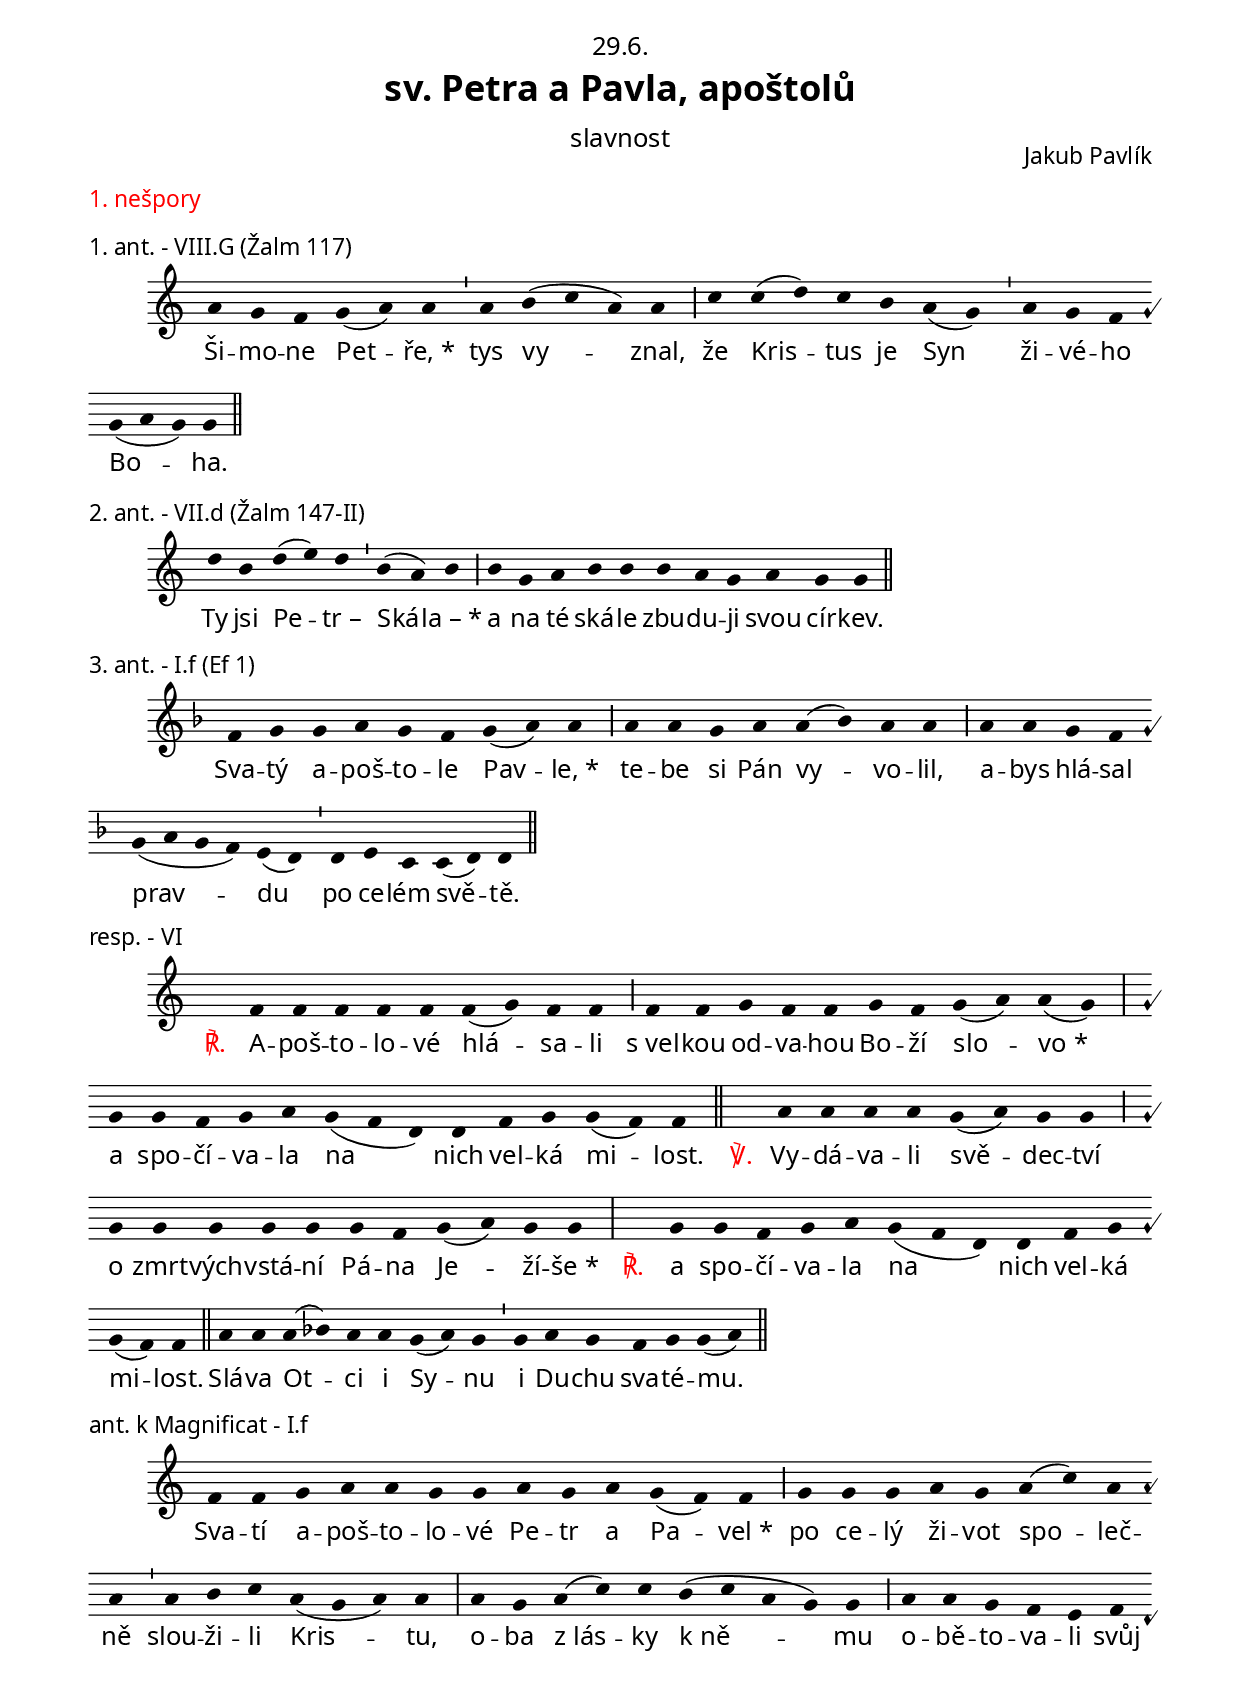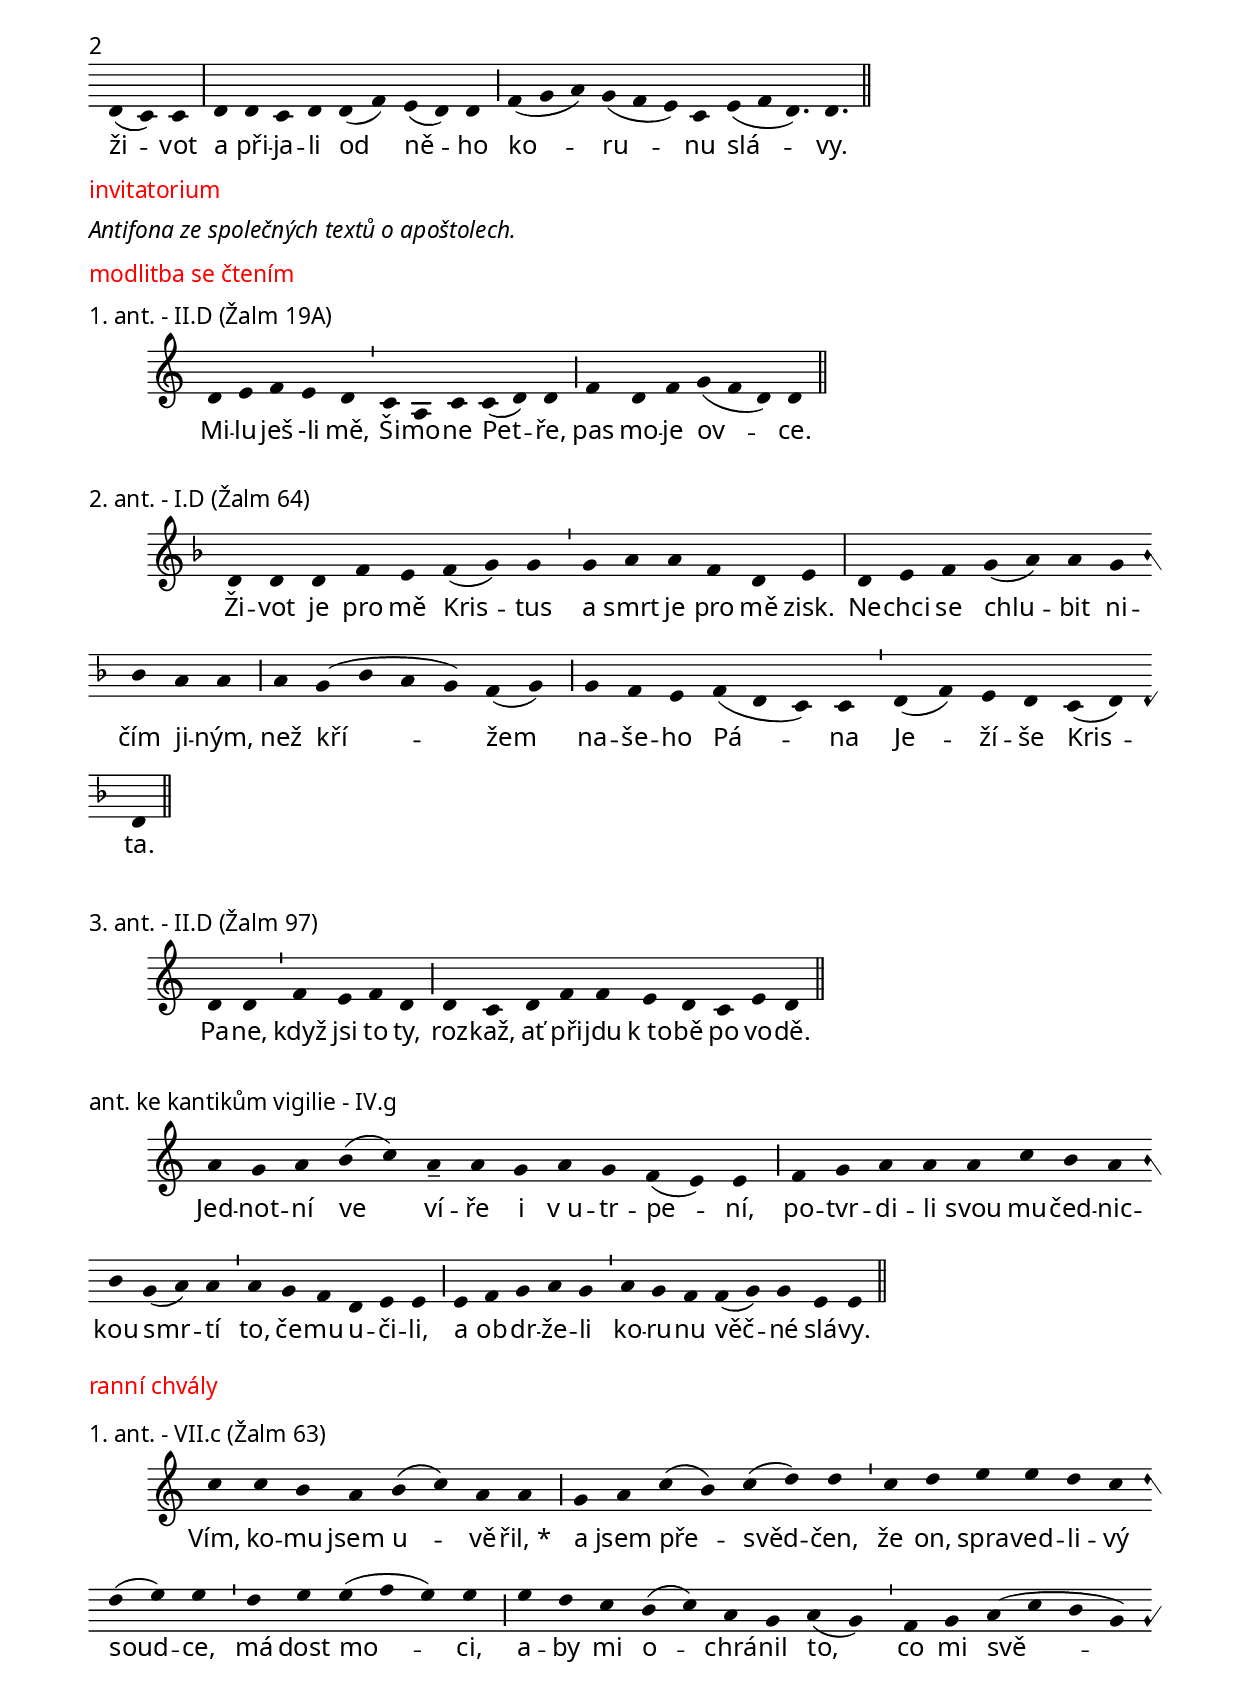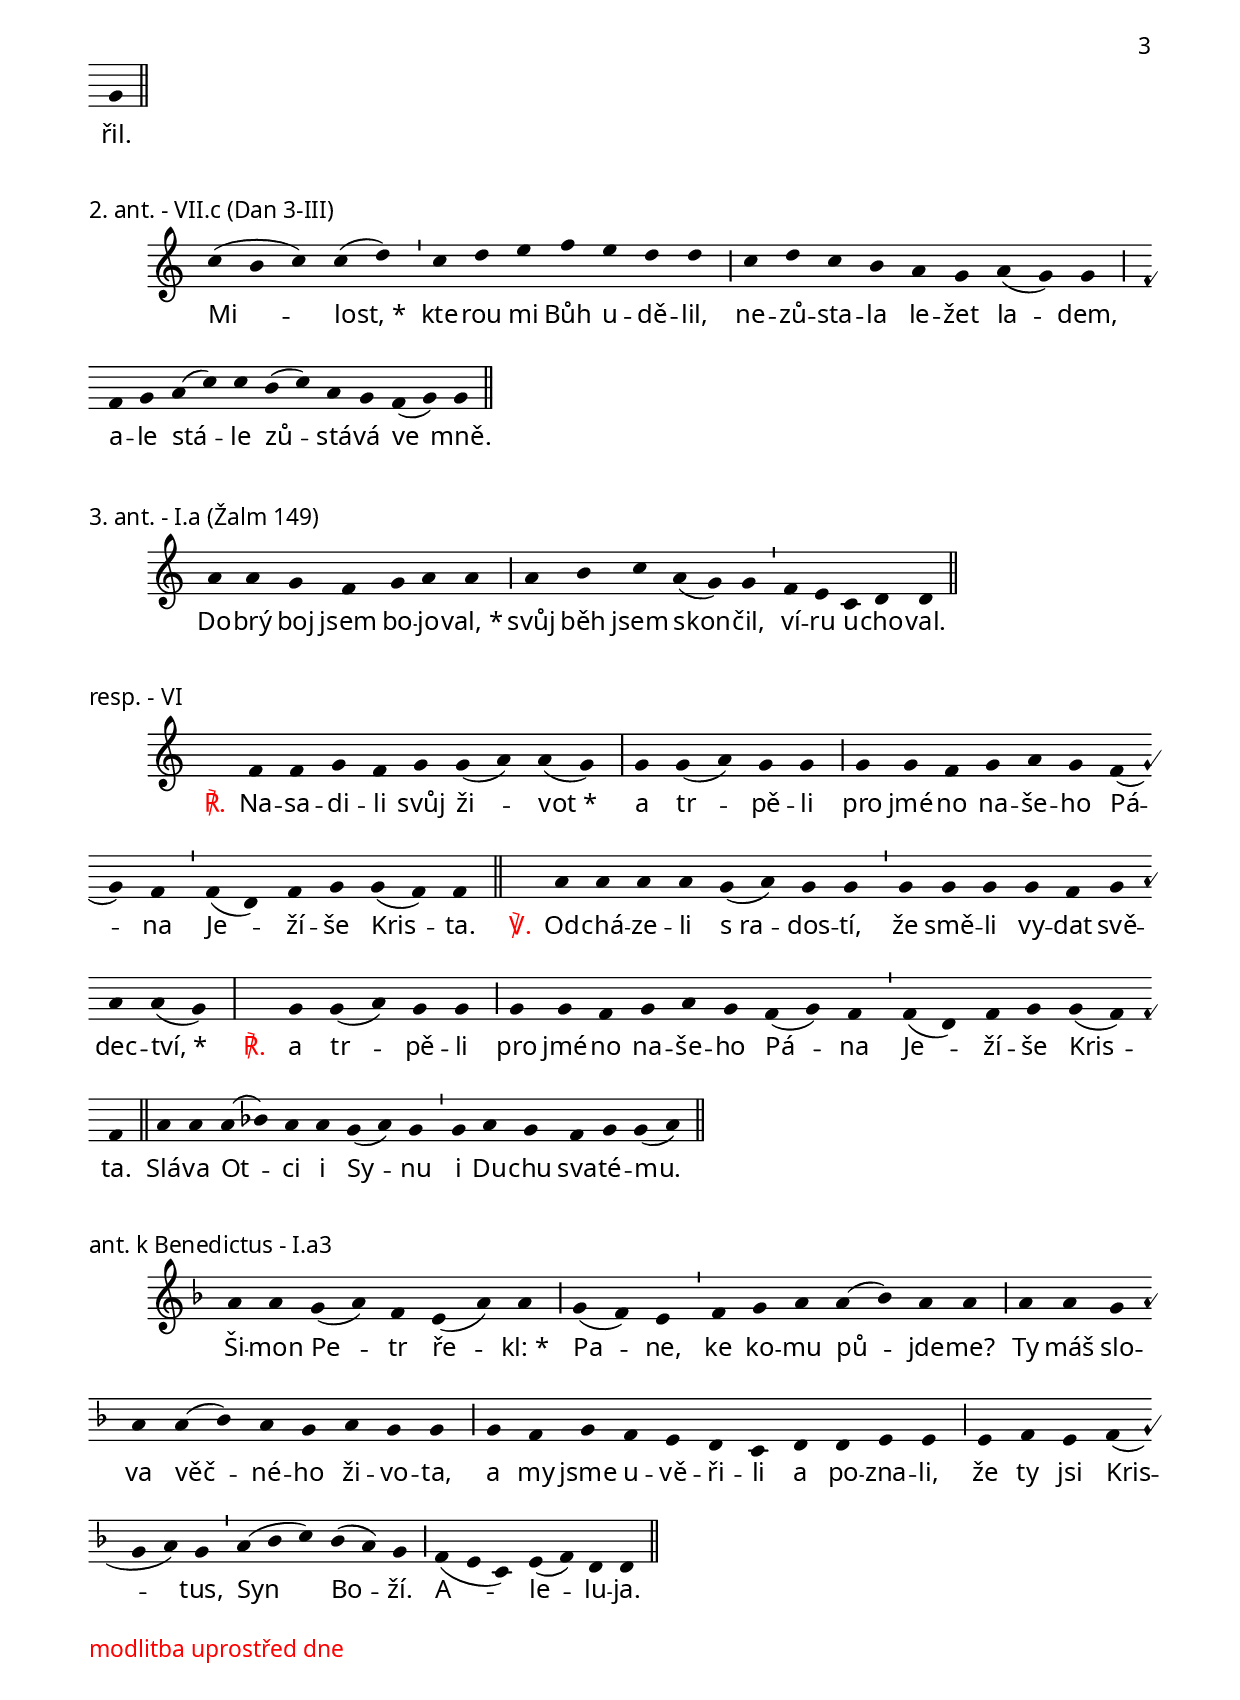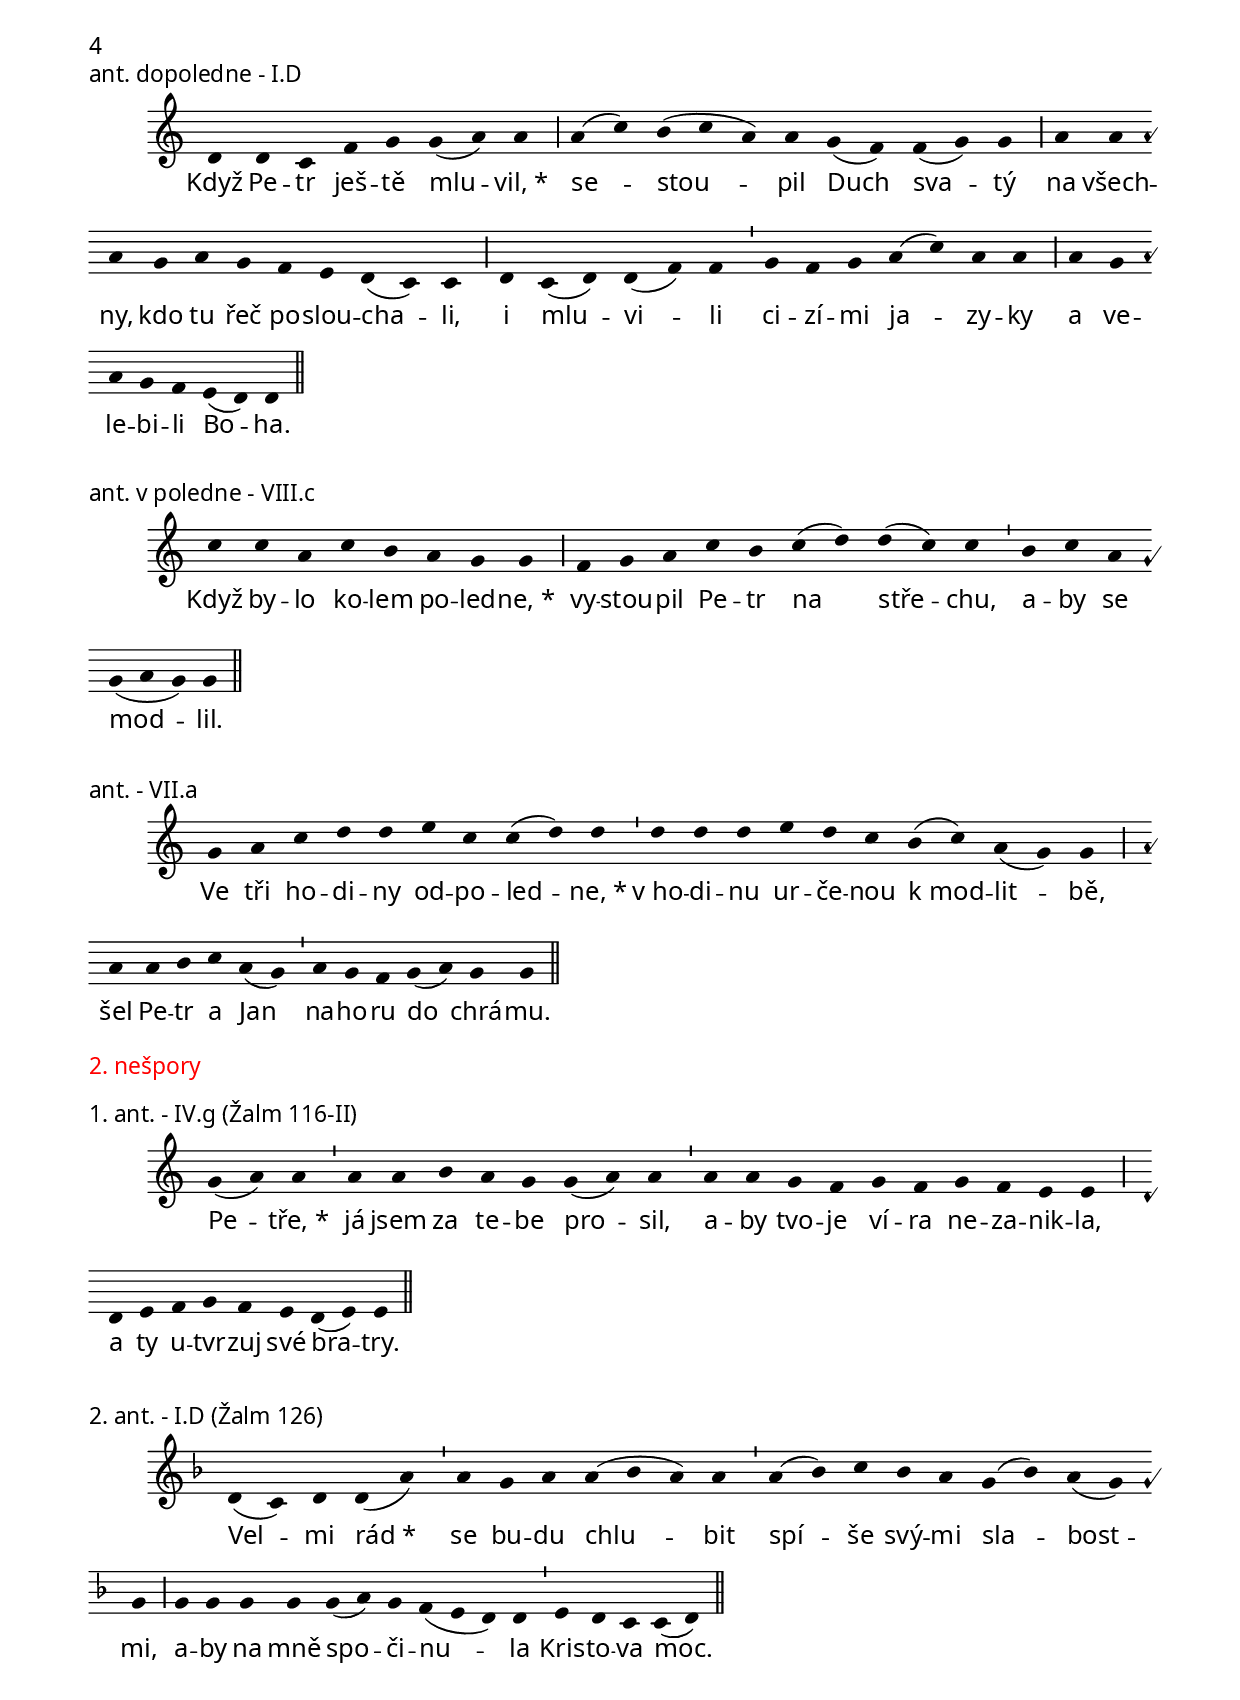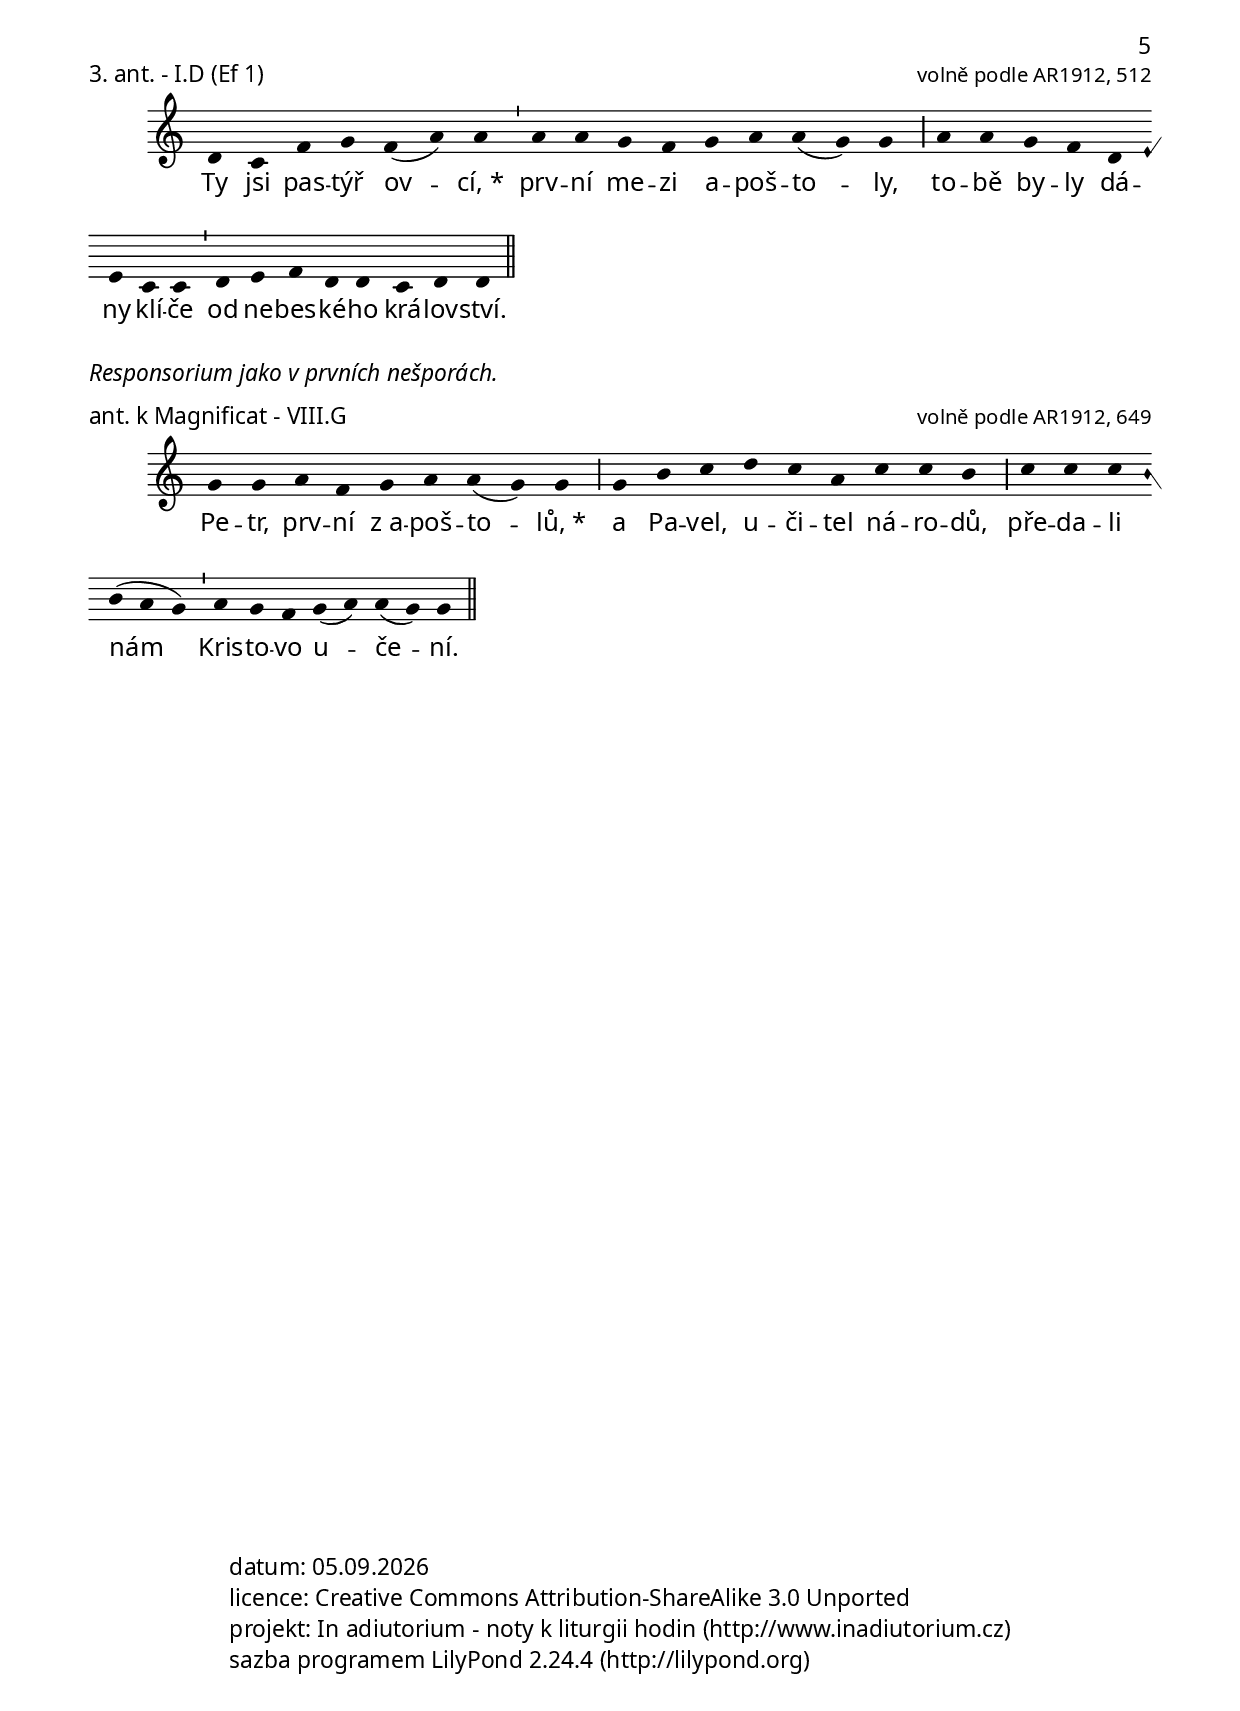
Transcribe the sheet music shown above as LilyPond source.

\version "2.15.37"

\include "../spolecne.ly"
\include "../dilyresponsorii.ly"

\header {
  title = \markup\titleSvatek
            "sv. Petra a Pavla, apoštolů"
            slavnost
            29.6.
  composer = "Jakub Pavlík"
}

\markup {\nadpisHodinka {"1. nešpory"}}

\score {
  \relative c'' {
    \choralniRezim
    a4 g f g( a) a \barMin
    a b( c a) a \barMaior
    c c( d) c b a( g) \barMin
    a g f g( a g) g \barFinalis
  }
  \addlyrics {
    Ši -- mo -- ne Pet -- ře,_*
    tys vy -- znal,
    že Kris -- tus je Syn
    ži -- vé -- ho Bo -- ha.
  }
  \header {
    quid = "1. ant."
    modus = "VIII"
    differentia = "G"
    psalmus = "Žalm 117"
    id = "1ne-a1"
    piece = \markup {\sestavTitulek}
  }
}

\score {
  \relative c'' {
    \choralniRezim
    d4 b d( e) d \barMin
    b( a) b \barMaior
    b g a b b b a g a g g \barFinalis
  }
  \addlyrics {
    Ty jsi Pe -- tr_–
    Ská -- la_–_*
    a na té ská -- le zbu -- du -- ji svou cír -- kev.
  }
  \header {
    quid = "2. ant."
    modus = "VII"
    differentia = "d"
    psalmus = "Žalm 147-II"
    id = "1ne-a2"
    piece = \markup {\sestavTitulek}
  }
}

\score {
  \relative c' {
    \choralniRezim
    \key f \major
    f4 g g a g f g( a) a \barMaior
    a a g a a( bes) a a \barMaior
    a a g f g( a g f) e( d) \barMin
    d e c c( d) d \barFinalis
  }
  \addlyrics {
    Sva -- tý a -- poš -- to -- le Pav -- le,_*
    te -- be si Pán vy -- vo -- lil,
    a -- bys hlá -- sal prav -- du
    po ce -- lém svě -- tě.
  }
  \header {
    quid = "3. ant."
    modus = "I"
    differentia = "f"
    psalmus = "Ef 1"
    id = "1ne-a3"
    piece = \markup {\sestavTitulek}
  }
}

\score {
  \relative c' {
    \choralniRezim

    % R
    \neviditelna f
    f f f f f f( g) f f \barMaior
    f f g f f g f g( a) a( g) \barMax
    g g f g a g( f d) d f g g( f) f \barFinalis
    % V
    \neviditelna a
    a4 a a a g( a) g g \barMaior
    g g g g g g f g( a) g g \barMax
    % R
    \neviditelna a
    g g f g a g( f d) d f g g( f) f \barFinalis
    % Slava
    \respVIdoxologie \barFinalis
  }
  \addlyrics {
    \Response A -- poš -- to -- lo -- vé hlá -- sa -- li
    s_vel -- kou od -- va -- hou Bo -- ží slo -- vo_*
    a spo -- čí -- va -- la na nich vel -- ká mi -- lost.
    \Verse Vy -- dá -- va -- li svě -- dec -- tví
    o zmrt -- vých -- vstá -- ní Pá -- na Je -- ží -- še_*
    \Response a spo -- čí -- va -- la na nich vel -- ká mi -- lost.
    \textRespDoxologie
  }
  \header {
    quid = "resp."
    modus = "VI"
    id = "1ne-r"
    piece = \markup {\sestavTitulekResp}
  }
}

\score {
  \relative c' {
    \choralniRezim
    f4 f g a a g g a g a g( f) f \barMaior
    g g g a g a( c) a a \barMin a b c a( g a) a \barMax
    a g a( c) c b( c a g) g \barMaior a a g f e f d( c) c \barMax
    d d c d d( f) e( d) d \barMaior f( g a) g( f e) c e( f d4.) d \barFinalis
  }
  \addlyrics {
    Sva -- tí a -- poš -- to -- lo -- vé Pe -- tr a Pa -- vel_*
    po ce -- lý ži -- vot spo -- leč -- ně slou -- ži -- li Kris -- tu,
    o -- ba z_lás -- ky k_ně -- mu o -- bě -- to -- va -- li svůj ži -- vot
    a při -- ja -- li od ně -- ho ko -- ru -- nu slá -- vy.
  }
  \header {
    quid = "ant. k Magnificat"
    modus = "I"
    differentia = "f"
    psalmus = ""
    id = "1ne-amag"
    piece = \markup {\sestavTitulekBezZalmu}
  }
}

\markup {\nadpisHodinka {"invitatorium"}}

\markup\italic{
  \chant-ref "invit" "commune/commune_apostol.ly#invit" {
    Antifona
  }
  \chant-ref "invit-velik" "commune/commune_apostol.ly#invit-velik" {
    ze společných textů o apoštolech.
  }
}

\markup {\nadpisHodinka {"modlitba se čtením"}}

\score {
  \relative c' {
    \choralniRezim
    d4 e f e d \barMin
    c a c c( d) d \barMaior
    f d f g( f d) d \barFinalis
  }
  \addlyrics {
    Mi -- lu -- ješ -li mě,
    Ši -- mo -- ne Pet -- ře,
    pas mo -- je ov -- ce.
  }
  \header {
    quid = "1. ant."
    modus = "II"
    differentia = "D"
    psalmus = "Žalm 19A"
    id = "mc-a1"
    piece = \markup {\sestavTitulek}
  }
}

\score {
  \relative c' {
    \choralniRezim
    \key f \major
    d4 d d f e f( g) g \barMin
    g a a f d e \barMax
    d e f g( a) a g bes a a \barMaior
    a g( bes a g) f( g) \barMaior
    g f e f( d c) c \barMin
    d( f) e d c( d) d \barFinalis
  }
  \addlyrics {
    Ži -- vot je pro mě Kris -- tus
    a smrt je pro mě zisk.
    Ne -- chci se chlu -- bit ni -- čím ji -- ným,
    než kří -- žem
    na -- še -- ho Pá -- na
    Je -- ží -- še Kris -- ta.
  }
  \header {
    quid = "2. ant."
    modus = "I"
    differentia = "D"
    psalmus = "Žalm 64"
    fial = "pust_svatytyden.ly#odpo"
    id = "mc-a2"
    piece = \markup {\sestavTitulek}
  }
}

\score {
  \relative c' {
    \choralniRezim
    d4 d \barMin f e f d \barMaior
    d c
    d f f e d c e d \barFinalis
  }
  \addlyrics {
    Pa -- ne, když jsi to ty,
    roz -- kaž,
    ať při -- jdu k_to -- bě po vo -- dě.
  }
  \header {
    quid = "3. ant."
    modus = "II"
    differentia = "D"
    psalmus = "Žalm 97"
    id = "mc-a3"
    piece = \markup {\sestavTitulek}
  }
}

\score {
  \relative c'' {
    \choralniRezim
    a4 g a b( c) a-- a g a g f( e) e \barMaior
    f g a a a c b a b g( a) a \barMin
    a g f d e e \barMaior
    e f g a g \barMin
    a g f f( g) g e e \barFinalis
  }
  \addlyrics {
    Jed -- not -- ní ve ví -- ře i v_u -- tr -- pe -- ní,
    po -- tvr -- di -- li svou mu -- čed -- nic -- kou smr -- tí
    to, če -- mu u -- či -- li,
    a ob -- dr -- že -- li
    ko -- ru -- nu věč -- né slá -- vy.
  }
  \header {
    quid = "ant. ke kantikům vigilie"
    modus = "IV"
    differentia = "g"
    psalmus = ""
    id = "mc-avig"
    piece = \markup {\sestavTitulekBezZalmu}
  }
}

\markup {\nadpisHodinka {"ranní chvály"}}

\score {
  \relative c'' {
    \choralniRezim
    c4 c b a b( c) a a \barMaior
    g a c( b) c( d) d \barMin
    c d e e d c d( e) e \barMin
    d e e( f e) e \barMaior
    e d c b( c) a g a( g) \barMin f g a( c b g) g \barFinalis
  }
  \addlyrics {
    Vím, ko -- mu jsem u -- vě -- řil,_*
    a jsem pře -- svěd -- čen,
    že on, spra -- ved -- li -- vý soud -- ce,
    má dost mo -- ci,
    a -- by mi o -- chrá -- nil to, co mi svě -- řil.
  }
  \header {
    quid = "1. ant."
    modus = "VII"
    differentia = "c"
    psalmus = "Žalm 63"
    placet = "delší recitace na e je pro antifony VII. modu hodně netypická,
    ale jsem nakloněn myslet si, že tady je to tolerovatelné"
    id = "rch-a1"
    piece = \markup {\sestavTitulek}
  }
}

\score {
  \relative c'' {
    \choralniRezim
    c4( b c) c( d) \barMin c d e f e d d \barMaior
    c d c b a g a( g) g \barMaior
    f g a( c) c b( c) a g f( g) g \barFinalis
  }
  \addlyrics {
    Mi -- lost,_* kte -- rou mi Bůh u -- dě -- lil,
    ne -- zů -- sta -- la le -- žet la -- dem,
    a -- le stá -- le zů -- stá -- vá ve mně.
  }
  \header {
    quid = "2. ant."
    modus = "VII"
    differentia = "c"
    psalmus = "Dan 3-III"
    id = "rch-a2"
    piece = \markup {\sestavTitulek}
  }
}

\score {
  \relative c'' {
    \choralniRezim
    a4 a g f g a a \barMaior
    a b c a( g) g \barMin
    f e c d d \barFinalis
  }
  \addlyrics {
    Do -- brý boj jsem bo -- jo -- val,_*
    svůj běh jsem skon -- čil,
    ví -- ru u -- cho -- val.
  }
  \header {
    quid = "3. ant."
    modus = "I"
    differentia = "a"
    psalmus = "Žalm 149"
    id = "rch-a3"
    piece = \markup {\sestavTitulek}
  }
}

\score {
  \relative c' {
    \choralniRezim

    % R
    \neviditelna f
    f4 f g f g g( a) a( g) \barMax
    g g( a) g g \barMaior
    g g f g a g f( g) f \barMin
    f( d) f g g( f) f \barFinalis
    % V
    \neviditelna a
    a4 a a a g( a) g g \barMin
    g g g g f g a a( g) \barMax
    % R
    \neviditelna a
    g g( a) g g \barMaior
    g g f g a g f( g) f \barMin
    f( d) f g g( f) f \barFinalis
    % Slava
    \respVIdoxologie \barFinalis
  }
  \addlyrics {
    \Response Na -- sa -- di -- li svůj ži -- vot_*
    a tr -- pě -- li
    pro jmé -- no na -- še -- ho Pá -- na
    Je -- ží -- še Kris -- ta.
    \Verse Od -- chá -- ze -- li s_ra -- dos -- tí,
    že smě -- li vy -- dat svě -- dec -- tví,_*
    \Response a tr -- pě -- li
    pro jmé -- no na -- še -- ho Pá -- na
    Je -- ží -- še Kris -- ta.
    \textRespDoxologie
  }
  \header {
    quid = "resp."
    modus = "VI"
    id = "rch-r"
    piece = \markup {\sestavTitulekResp}
  }
}

\score {
  \relative c'' {
    \key f \major
    \choralniRezim
    a4 a g( a) f e( a) a \barMaior
    g( f) e \barMin f g a a( bes) a a \barMaior
    a a g a a( bes) a g a g g \barMaior
    g f g f e d c d d e e \barMaior
    e f e f( g a) g \barMin a( bes c) bes( a) g \barMaior
    f( e c) e( f) d d \barFinalis
  }
  \addlyrics {
    Ši -- mon Pe -- tr ře -- kl:_*
    Pa -- ne, ke ko -- mu pů -- jde -- me?
    Ty máš slo -- va věč -- né -- ho ži -- vo -- ta,
    a my jsme u -- vě -- ři -- li a po -- zna -- li,
    že ty jsi Kris -- tus, Syn Bo -- ží.
    A -- le -- lu -- ja.
  }
  \header {
    quid = "ant. k Benedictus"
    modus = "I"
    differentia = "a3"
    psalmus = ""
    id = "rch-aben"
    piece = \markup {\sestavTitulekBezZalmu}
  }
}

\markup {\nadpisHodinka {"modlitba uprostřed dne"}}

\score {
  \relative c' {
    \choralniRezim
    d4 d c f g g( a) a \barMaior
    a( c) b( c a) a g( f) f( g) g \barMaior
    a a a g a g f e d( c) c \barMaior
    d c( d) d( f) f \barMin g f g a( c) a a \barMaior
    a g a g f e( d) d \barFinalis
  }
  \addlyrics {
    Když Pe -- tr ješ -- tě mlu -- vil,_*
    se -- stou -- pil Duch sva -- tý
    na všech -- ny, kdo tu řeč po -- slou -- cha -- li,
    i mlu -- vi -- li ci -- zí -- mi ja -- zy -- ky
    a ve -- le -- bi -- li Bo -- ha.
  }
  \header {
    quid = "ant. dopoledne"
    modus = "I"
    differentia = "D"
    psalmus = ""
    id = "tercie"
    piece = \markup {\sestavTitulekBezZalmu}
  }
}

\score {
  \relative c'' {
    \choralniRezim
    c4 c a c b a g g \barMaior
    f g a c b c( d) d( c) c \barMin
    b c a g( a g) g \barFinalis
  }
  \addlyrics {
    Když by -- lo ko -- lem po -- led -- ne,_*
    vy -- stou -- pil Pe -- tr na stře -- chu,
    a -- by se mod -- lil.
  }
  \header {
    quid = "ant. v poledne"
    modus = "VIII"
    differentia = "c"
    psalmus = ""
    id = "sexta"
    piece = \markup {\sestavTitulekBezZalmu}
  }
}

\score {
  \relative c'' {
    \choralniRezim
    g4 a c d d e c c( d) d \barMin
    d d d e d c b( c) a( g) g \barMaior
    a a b c a( g) \barMin a g f g( a) g g \barFinalis
  }
  \addlyrics {
    Ve tři ho -- di -- ny od -- po -- led -- ne,_*
    v_ho -- di -- nu ur -- če -- nou k_mod -- lit -- bě,
    šel Pe -- tr a Jan na -- ho -- ru do chrá -- mu.
  }
  \header {
    quid = "ant."
    modus = "VII"
    differentia = "a"
    psalmus = ""
    id = "nona"
    piece = \markup {\sestavTitulekBezZalmu}
  }
}

\markup {\nadpisHodinka {"2. nešpory"}}

\score {
  \relative c'' {
    \choralniRezim
    g4( a) a \barMin a a b a g g( a) a \barMin
    a a g f g f g f e e \barMaior
    d e f g f e d( e) e \barFinalis
  }
  \addlyrics {
    Pe -- tře,_* já jsem za te -- be pro -- sil,
    a -- by tvo -- je ví -- ra ne -- za -- nik -- la,
    a ty u -- tvr -- zuj své bra -- try.
  }
  \header {
    quid = "1. ant."
    modus = "IV"
    differentia = "g"
    psalmus = "Žalm 116-II"
    id = "2ne-a1"
    piece = \markup {\sestavTitulek}
  }
}

\score {
  \relative c' {
    \choralniRezim
    \key f \major
    d4( c) d d( a') \barMin a g a a( bes a) a \barMin a( bes) c bes a g( bes) a( g) g \barMaior
    g g g g g( a) g f( e d) d \barMin e d c c( d) \barFinalis
  }
  \addlyrics {
    Vel -- mi rád_* se bu -- du chlu -- bit spí -- še svý -- mi sla -- bost -- mi,
    a -- by na mně spo -- či -- nu -- la Kris -- to -- va moc.
  }
  \header {
    quid = "2. ant."
    modus = "I"
    differentia = "D"
    psalmus = "Žalm 126"
    id = "2ne-a2"
    piece = \markup {\sestavTitulek}
  }
}

\score {
  \relative c' {
    \choralniRezim
    d4 c f g f( a) a \barMin
    a a g f g a a( g) g \barMaior
    a a g f d e c c \barMin
    d e f d d c d d \barFinalis
  }
  \addlyrics {
    Ty jsi pas -- týř ov -- cí,_*
    prv -- ní me -- zi a -- poš -- to -- ly,
    to -- bě by -- ly dá -- ny klí -- če
    od ne -- bes -- ké -- ho krá -- lov -- ství.
  }
  \header {
    fons_externus = "volně podle AR1912, 512"
    quid = "3. ant."
    modus = "I"
    differentia = "D"
    psalmus = "Ef 1"
    fial = "sanktoral/0222petruvstolec.ly#ne-amag"
    id = "2ne-a3"
    piece = \markup {\sestavTitulek}
  }
}

\markup\italic{Responsorium jako v prvních nešporách.}

\score {
  \relative c'' {
    \choralniRezim
    g4 g a f g a a( g) g \barMaior
    g b c d c a c c b \barMaior
    c c c b( a g) \barMin a g f g( a) a( g) g \barFinalis
  }
  \addlyrics {
    Pe -- tr, prv -- ní z_a -- poš -- to -- lů,_*
    a Pa -- vel, u -- či -- tel ná -- ro -- dů,
    pře -- da -- li nám Kris -- to -- vo u -- če -- ní.
  }
  \header {
    fons_externus = "volně podle AR1912, 649"
    quid = "ant. k Magnificat"
    modus = "VIII"
    differentia = "G"
    psalmus = ""
    id = "2ne-amag"
    piece = \markup {\sestavTitulekBezZalmu}
  }
}